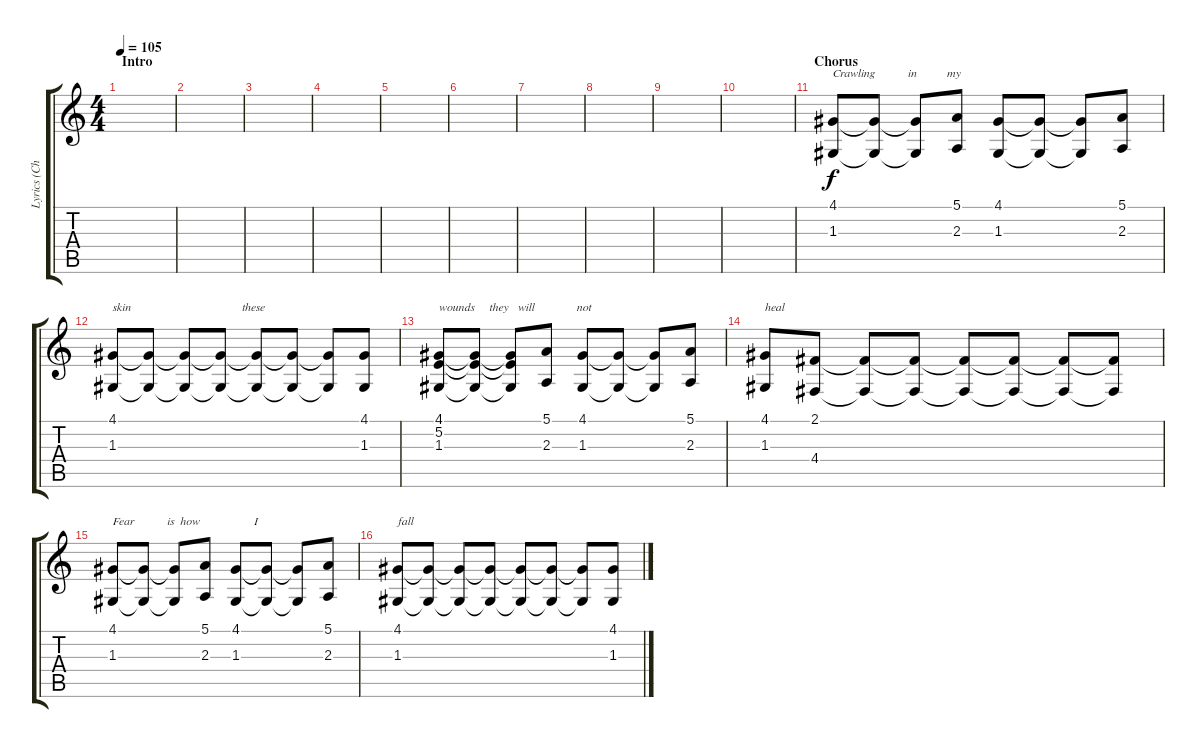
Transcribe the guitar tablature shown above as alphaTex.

\track ("Lyrics (Chester)" "Lyrics (Ch") {instrument oboe}
\staff {score tabs}
\tuning (E4 B3 G3 D3 A2 E2) {hide}
\ts (4 4)
\section ("" "Intro")
\tempo 105
\clef g2
\ks c
|
|
|
|
|
|
|
|
|
|
\section ("" "Chorus")
(4.1 1.3).8{txt "Crawling           in          my " volume 16 instrument bassoon} (4.1{t} 1.3{t}).8 (4.1{t} 1.3{t}).8 (5.1 2.3).8 (4.1 1.3).8 (4.1{t} 1.3{t}).8 (4.1{t} 1.3{t}).8 (5.1 2.3).8 |
(4.1 1.3).8{txt "skin                                     these"} (4.1{t} 1.3{t}).8 (4.1{t} 1.3{t}).8 (4.1{t} 1.3{t}).8 (4.1{t} 1.3{t}).8 (4.1{t} 1.3{t}).8 (4.1{t} 1.3{t}).8 (4.1 1.3).8 |
(4.1 5.2 1.3).8{txt "wounds     they   will              not"} (4.1{t} 5.2{t} 1.3{t}).8 (4.1{t} 5.2{t} 1.3{t}).8 (5.1 2.3).8 (4.1 1.3).8 (4.1{t} 1.3{t}).8 (4.1{t} 1.3{t}).8 (5.1 2.3).8 |
(4.1 1.3).8{txt "heal"} (2.1 4.4).8 (2.1{t} 4.4{t}).8 (2.1{t} 4.4{t}).8 (2.1{t} 4.4{t}).8 (2.1{t} 4.4{t}).8 (2.1{t} 4.4{t}).8 (2.1{t} 4.4{t}).8 |
(4.1 1.3).8{txt "Fear           is  how                  I"} (4.1{t} 1.3{t}).8 (4.1{t} 1.3{t}).8 (5.1 2.3).8 (4.1 1.3).8 (4.1{t} 1.3{t}).8 (4.1{t} 1.3{t}).8 (5.1 2.3).8 |
(4.1 1.3).8{txt "fall              "} (4.1{t} 1.3{t}).8 (4.1{t} 1.3{t}).8 (4.1{t} 1.3{t}).8 (4.1{t} 1.3{t}).8 (4.1{t} 1.3{t}).8 (4.1{t} 1.3{t}).8 (4.1 1.3).8
